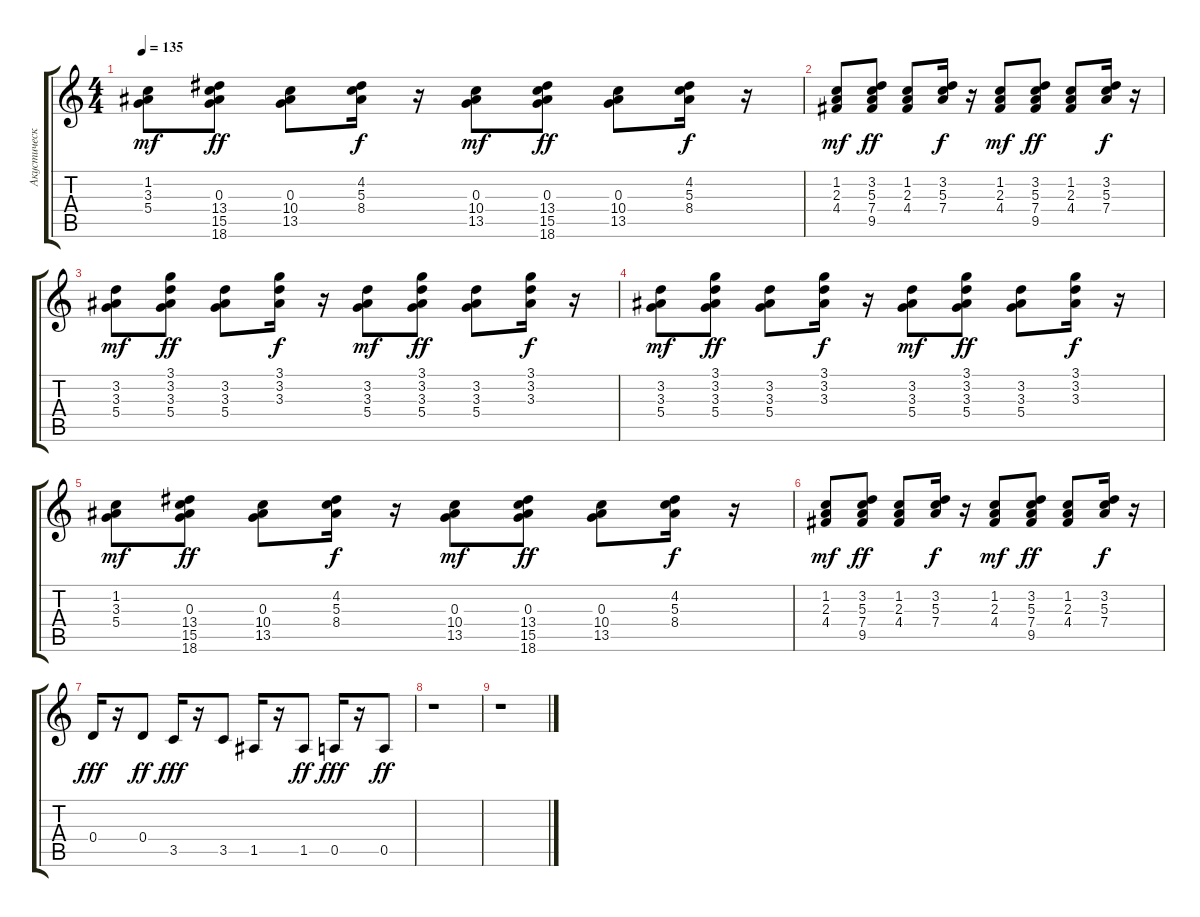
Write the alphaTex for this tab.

\track ("Акустическая гитара" "Акустическ") {instrument acousticguitarsteel}
\staff {score tabs}
\tuning (E4 B3 G3 D3 A2 E2) {hide}
\ts (4 4)
\tempo 135
\clef g2
\ks c
(1.2 3.3 5.4).8{dy mf} (0.3 13.4 15.5 18.6).8{dy ff} (0.3 10.4 13.5).8 (4.2 5.3 8.4).16{dy f} r.16 (0.3 10.4 13.5).8{dy mf} (0.3 13.4 15.5 18.6).8{dy ff} (0.3 10.4 13.5).8 (4.2 5.3 8.4).16{dy f} r.16 |
(1.2 2.3 4.4).8{dy mf} (3.2 5.3 7.4 9.5).8{dy ff} (1.2 2.3 4.4).8 (3.2 5.3 7.4).16{dy f} r.16 (1.2 2.3 4.4).8{dy mf} (3.2 5.3 7.4 9.5).8{dy ff} (1.2 2.3 4.4).8 (3.2 5.3 7.4).16{dy f} r.16 |
(3.2 3.3 5.4).8{dy mf} (3.1 3.2 3.3 5.4).8{dy ff} (3.2 3.3 5.4).8 (3.1 3.2 3.3).16{dy f} r.16 (3.2 3.3 5.4).8{dy mf} (3.1 3.2 3.3 5.4).8{dy ff} (3.2 3.3 5.4).8 (3.1 3.2 3.3).16{dy f} r.16 |
(3.2 3.3 5.4).8{dy mf} (3.1 3.2 3.3 5.4).8{dy ff} (3.2 3.3 5.4).8 (3.1 3.2 3.3).16{dy f} r.16 (3.2 3.3 5.4).8{dy mf} (3.1 3.2 3.3 5.4).8{dy ff} (3.2 3.3 5.4).8 (3.1 3.2 3.3).16{dy f} r.16 |
(1.2 3.3 5.4).8{dy mf} (0.3 13.4 15.5 18.6).8{dy ff} (0.3 10.4 13.5).8 (4.2 5.3 8.4).16{dy f} r.16 (0.3 10.4 13.5).8{dy mf} (0.3 13.4 15.5 18.6).8{dy ff} (0.3 10.4 13.5).8 (4.2 5.3 8.4).16{dy f} r.16 |
(1.2 2.3 4.4).8{dy mf} (3.2 5.3 7.4 9.5).8{dy ff} (1.2 2.3 4.4).8 (3.2 5.3 7.4).16{dy f} r.16 (1.2 2.3 4.4).8{dy mf} (3.2 5.3 7.4 9.5).8{dy ff} (1.2 2.3 4.4).8 (3.2 5.3 7.4).16{dy f} r.16 |
0.4.16{dy fff} r.16 0.4.8{dy ff} 3.5.16{dy fff} r.16 3.5.8 1.5.16 r.16 1.5.8{dy ff} 0.5.16{dy fff} r.16 0.5.8{dy ff} |
r.1 |
r.1
